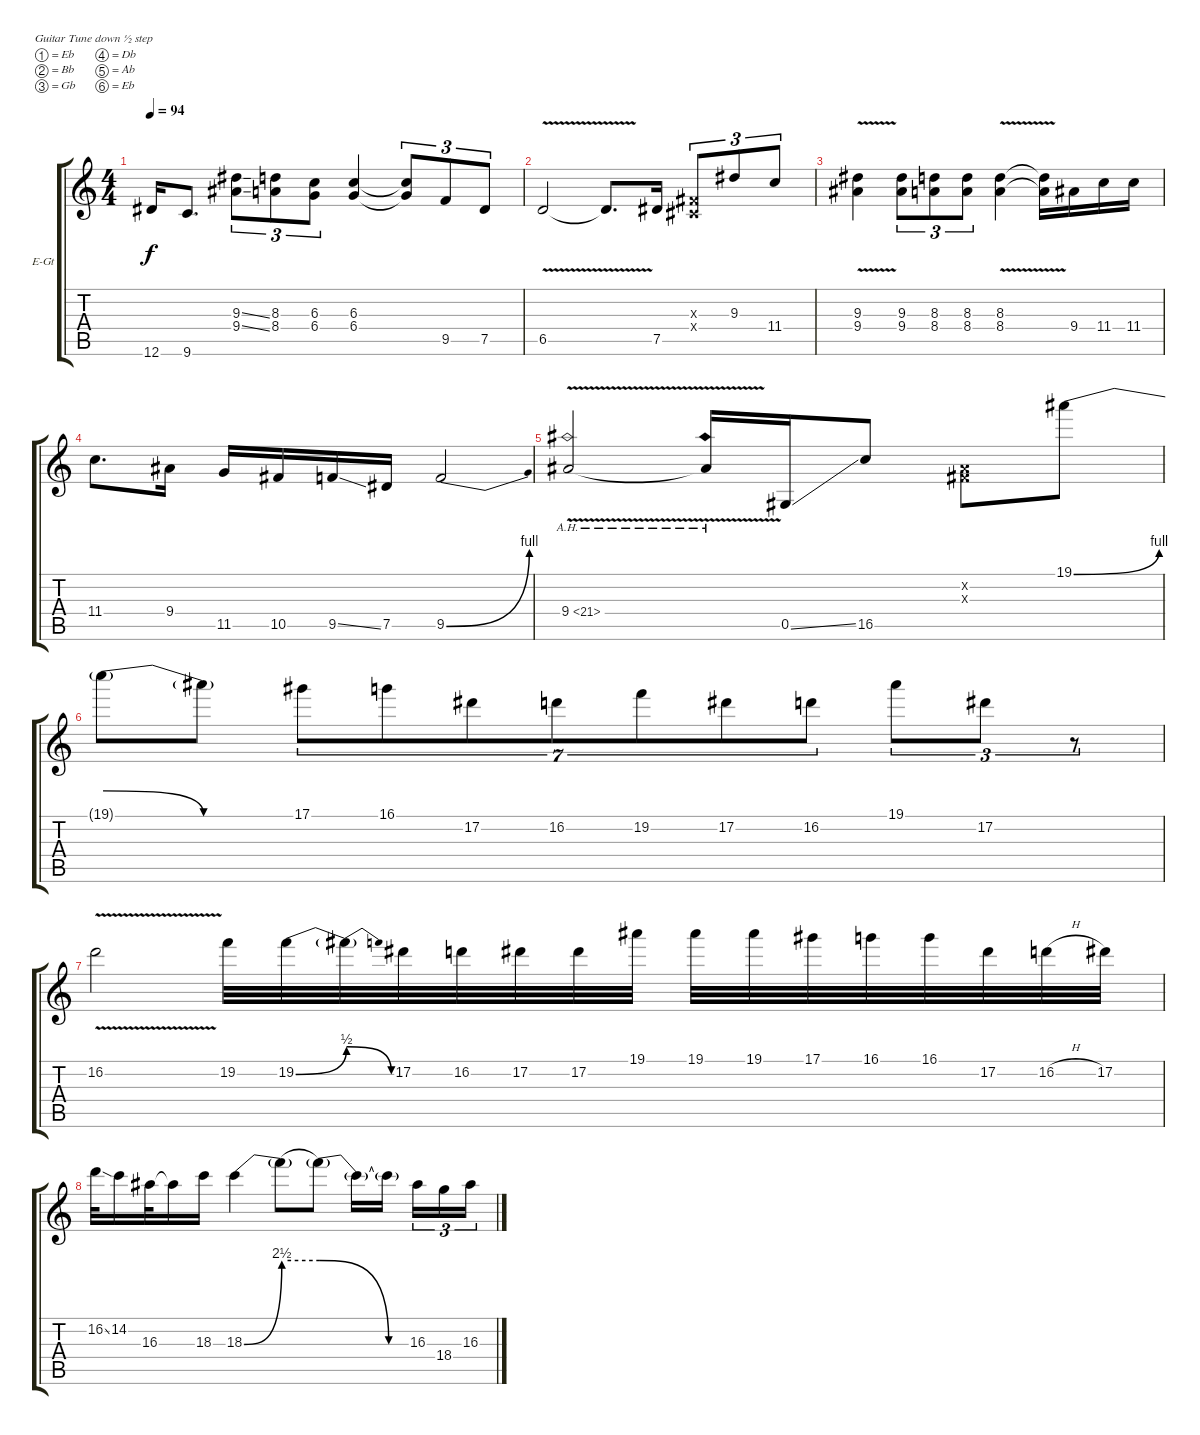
\bracketExtendMode groupsimilarinstruments
\firstSystemTrackNameOrientation horizontal
\otherSystemsTrackNameOrientation horizontal
\track ("Lead" "E-Gt") {instrument overdrivenguitar}
\staff {score tabs}
\tuning (Eb4 Bb3 Gb3 Db3 Ab2 Eb2)
\ts (4 4)
\tempo 94
\clef g2
\ks c
12.6.16{dy f} 9.6.8{d} (9.3{ss} 9.4{ss}).8{tu (3 2)} (8.3 8.4).8{tu (3 2)} (6.3 6.4).8{tu (3 2)} (6.3 6.4).4 (6.3{t} 6.4{t}).8{tu (3 2)} 9.5.8{tu (3 2)} 7.5.8{tu (3 2)} |
6.5{v}.2 6.5{v t}.8{d} 7.5.16 (0.3{x} 0.4{x}).8{tu (3 2)} 9.3.8{tu (3 2)} 11.4.8{tu (3 2)} |
(9.3{v} 9.4{v}).4 (9.3 9.4).8{tu (3 2)} (8.3 8.4).8{tu (3 2)} (8.3 8.4).8{tu (3 2)} (8.3{v} 8.4{v}).4 (8.3{v t} 8.4{v t}).16 9.4.16 11.4.16 11.4.16 |
11.4.8{d} 9.4.16 11.5.16 10.5.16 9.5{ss}.16 7.5.16 9.5{be (bend 0 0 60 4)}.2 |
9.4{ah 12 v}.2 9.4{ah 12 v t}.16 0.5{ss}.16 16.5.8 (0.2{x} 0.3{x}).8 19.1{be (bend 0 0 60 4)}.8 |
19.1{be (release 0 4 60 0) t}.8 19.1{be (hold 0 0 60 0) t}.8 17.1.8{tu (7 4)} 16.1.8{tu (7 4)} 17.2.8{tu (7 4)} 16.2.8{tu (7 4)} 19.2.8{tu (7 4)} 17.2.8{tu (7 4)} 16.2.8{tu (7 4)} 19.1.8{tu (3 2)} 17.2.8{tu (3 2)} r.8{tu (3 2)} |
16.2{v}.2 19.2.32 19.2{be (bend 0 0 60 2)}.32 19.2{be (release 0 2 60 0) t}.32 17.2.32 16.2.32 17.2.32 17.2.32 19.1.32 19.1.32 19.1.32 17.1.32 16.1.32 16.1.32 17.2.32 16.2{h}.32 17.2.32 |
16.2{ss}.32 14.2.16 16.3.32 16.3{t}.16 18.3.16 18.3{be (bend 0 0 60 10)}.4 18.3{be (hold 0 10 60 10) t}.8 18.3{be (release 0 10 60 0) t}.8 18.3{t}.16 18.3{be (hold 0 0 60 0) t}.16 16.3.16{tu (3 2)} 18.4.16{tu (3 2)} 16.3.16{tu (3 2)}
